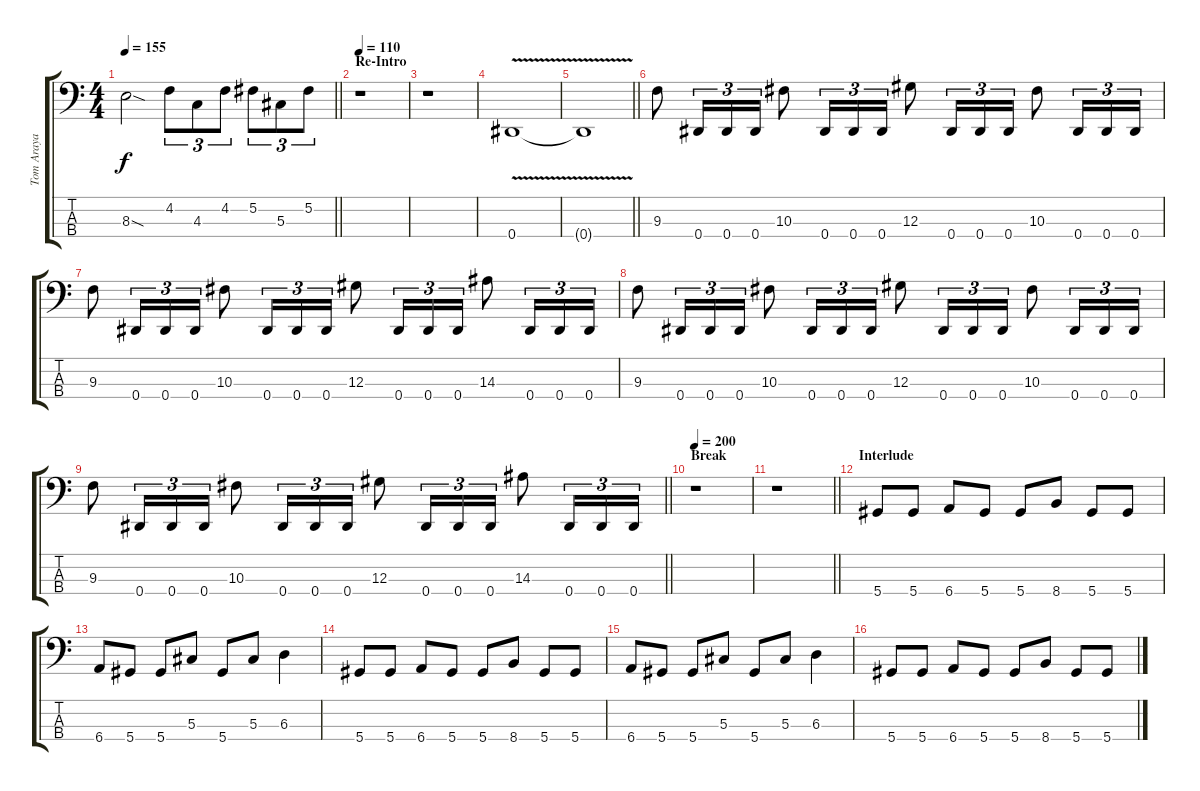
\track ("Tom Araya (Bass)" "Tom Araya ") {instrument electricbasspick}
\staff {score tabs}
\tuning (Gb2 Db2 Ab1 Eb1) {hide}
\ts (4 4)
\tempo 155
\clef f4
\barLineRight lightlight
\ks c
8.3{sod}.2{dy f} 4.2.8{tu (3 2)} 4.3.8{tu (3 2)} 4.2.8{tu (3 2)} 5.2.8{tu (3 2)} 5.3.8{tu (3 2)} 5.2.8{tu (3 2)} |
\section ("" "Re-Intro")
\tempo 110
r.1 |
r.1 |
0.4{v}.1 |
\barLineRight lightlight
0.4{t}.1 |
9.3.8 0.4.16{tu (3 2)} 0.4.16{tu (3 2)} 0.4.16{tu (3 2)} 10.3.8 0.4.16{tu (3 2)} 0.4.16{tu (3 2)} 0.4.16{tu (3 2)} 12.3.8 0.4.16{tu (3 2)} 0.4.16{tu (3 2)} 0.4.16{tu (3 2)} 10.3.8 0.4.16{tu (3 2)} 0.4.16{tu (3 2)} 0.4.16{tu (3 2)} |
9.3.8 0.4.16{tu (3 2)} 0.4.16{tu (3 2)} 0.4.16{tu (3 2)} 10.3.8 0.4.16{tu (3 2)} 0.4.16{tu (3 2)} 0.4.16{tu (3 2)} 12.3.8 0.4.16{tu (3 2)} 0.4.16{tu (3 2)} 0.4.16{tu (3 2)} 14.3.8 0.4.16{tu (3 2)} 0.4.16{tu (3 2)} 0.4.16{tu (3 2)} |
9.3.8 0.4.16{tu (3 2)} 0.4.16{tu (3 2)} 0.4.16{tu (3 2)} 10.3.8 0.4.16{tu (3 2)} 0.4.16{tu (3 2)} 0.4.16{tu (3 2)} 12.3.8 0.4.16{tu (3 2)} 0.4.16{tu (3 2)} 0.4.16{tu (3 2)} 10.3.8 0.4.16{tu (3 2)} 0.4.16{tu (3 2)} 0.4.16{tu (3 2)} |
\barLineRight lightlight
9.3.8 0.4.16{tu (3 2)} 0.4.16{tu (3 2)} 0.4.16{tu (3 2)} 10.3.8 0.4.16{tu (3 2)} 0.4.16{tu (3 2)} 0.4.16{tu (3 2)} 12.3.8 0.4.16{tu (3 2)} 0.4.16{tu (3 2)} 0.4.16{tu (3 2)} 14.3.8 0.4.16{tu (3 2)} 0.4.16{tu (3 2)} 0.4.16{tu (3 2)} |
\section ("" "Break")
\tempo 200
r.1 |
\barLineRight lightlight
r.1 |
\section ("" "Interlude")
5.4.8 5.4.8 6.4.8 5.4.8 5.4.8 8.4.8 5.4.8 5.4.8 |
6.4.8 5.4.8 5.4.8 5.3.8 5.4.8 5.3.8 6.3.4 |
5.4.8 5.4.8 6.4.8 5.4.8 5.4.8 8.4.8 5.4.8 5.4.8 |
6.4.8 5.4.8 5.4.8 5.3.8 5.4.8 5.3.8 6.3.4 |
5.4.8 5.4.8 6.4.8 5.4.8 5.4.8 8.4.8 5.4.8 5.4.8
